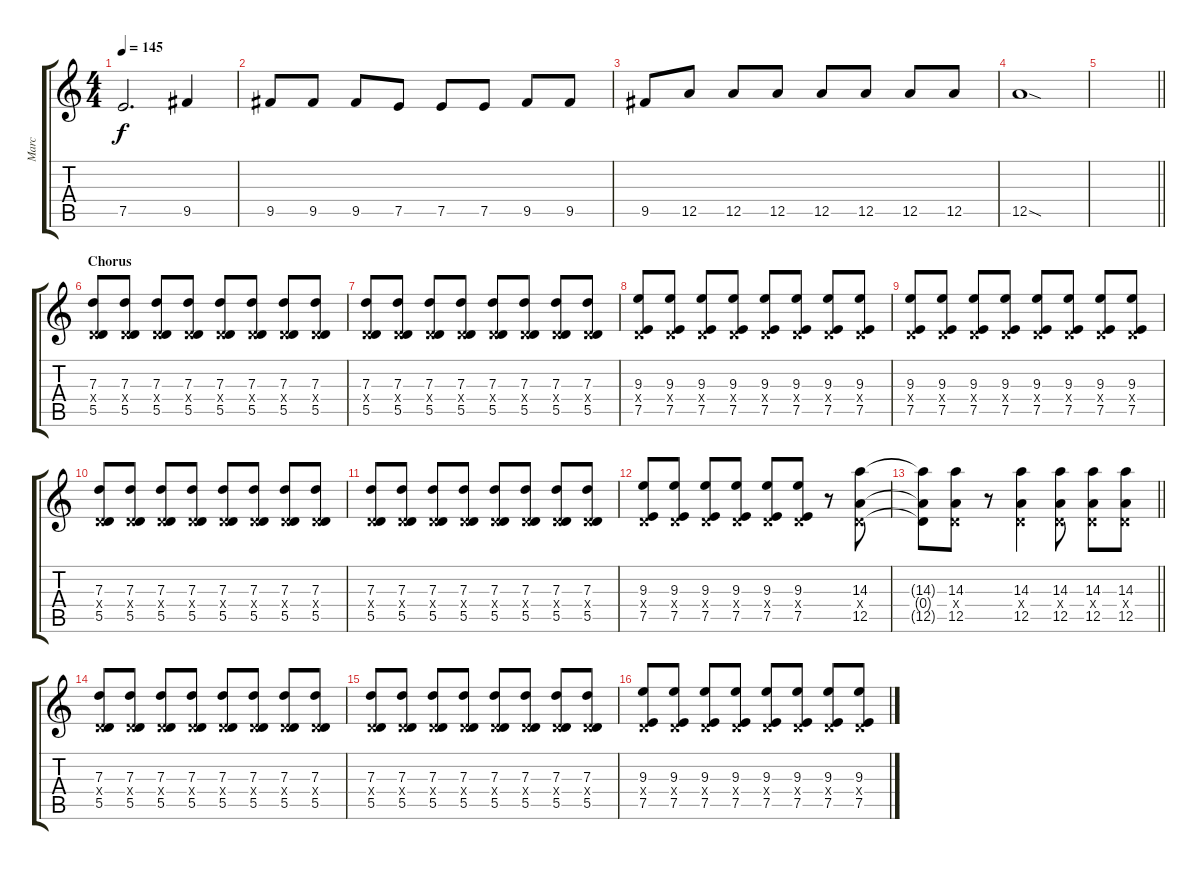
\track ("Marc" "Marc") {instrument distortionguitar}
\staff {score tabs}
\tuning (E4 B3 G3 D3 A2 D2) {hide}
\ts (4 4)
\tempo 145
\clef g2
\ks c
7.5.2{d dy f} 9.5.4 |
9.5.8 9.5.8 9.5.8 7.5.8 7.5.8 7.5.8 9.5.8 9.5.8 |
9.5.8 12.5.8 12.5.8 12.5.8 12.5.8 12.5.8 12.5.8 12.5.8 |
12.5{sod}.1 |
\barLineRight lightlight
|
\section ("" "Chorus")
(7.3 0.4{x} 5.5).8{volume 11} (7.3 0.4{x} 5.5).8 (7.3 0.4{x} 5.5).8 (7.3 0.4{x} 5.5).8 (7.3 0.4{x} 5.5).8 (7.3 0.4{x} 5.5).8 (7.3 0.4{x} 5.5).8 (7.3 0.4{x} 5.5).8 |
(7.3 0.4{x} 5.5).8 (7.3 0.4{x} 5.5).8 (7.3 0.4{x} 5.5).8 (7.3 0.4{x} 5.5).8 (7.3 0.4{x} 5.5).8 (7.3 0.4{x} 5.5).8 (7.3 0.4{x} 5.5).8 (7.3 0.4{x} 5.5).8 |
(9.3 0.4{x} 7.5).8 (9.3 0.4{x} 7.5).8 (9.3 0.4{x} 7.5).8 (9.3 0.4{x} 7.5).8 (9.3 0.4{x} 7.5).8 (9.3 0.4{x} 7.5).8 (9.3 0.4{x} 7.5).8 (9.3 0.4{x} 7.5).8 |
(9.3 0.4{x} 7.5).8 (9.3 0.4{x} 7.5).8 (9.3 0.4{x} 7.5).8 (9.3 0.4{x} 7.5).8 (9.3 0.4{x} 7.5).8 (9.3 0.4{x} 7.5).8 (9.3 0.4{x} 7.5).8 (9.3 0.4{x} 7.5).8 |
(7.3 0.4{x} 5.5).8 (7.3 0.4{x} 5.5).8 (7.3 0.4{x} 5.5).8 (7.3 0.4{x} 5.5).8 (7.3 0.4{x} 5.5).8 (7.3 0.4{x} 5.5).8 (7.3 0.4{x} 5.5).8 (7.3 0.4{x} 5.5).8 |
(7.3 0.4{x} 5.5).8 (7.3 0.4{x} 5.5).8 (7.3 0.4{x} 5.5).8 (7.3 0.4{x} 5.5).8 (7.3 0.4{x} 5.5).8 (7.3 0.4{x} 5.5).8 (7.3 0.4{x} 5.5).8 (7.3 0.4{x} 5.5).8 |
(9.3 0.4{x} 7.5).8 (9.3 0.4{x} 7.5).8 (9.3 0.4{x} 7.5).8 (9.3 0.4{x} 7.5).8 (9.3 0.4{x} 7.5).8 (9.3 0.4{x} 7.5).8 r.8 (14.3 0.4{x} 12.5).8 |
\barLineRight lightlight
(14.3{t} 0.4{t} 12.5{t}).8 (14.3 0.4{x} 12.5).8 r.8 (14.3 0.4{x} 12.5).4 (14.3 0.4{x} 12.5).8 (14.3 0.4{x} 12.5).8 (14.3 0.4{x} 12.5).8 |
(7.3 0.4{x} 5.5).8{volume 11} (7.3 0.4{x} 5.5).8 (7.3 0.4{x} 5.5).8 (7.3 0.4{x} 5.5).8 (7.3 0.4{x} 5.5).8 (7.3 0.4{x} 5.5).8 (7.3 0.4{x} 5.5).8 (7.3 0.4{x} 5.5).8 |
(7.3 0.4{x} 5.5).8 (7.3 0.4{x} 5.5).8 (7.3 0.4{x} 5.5).8 (7.3 0.4{x} 5.5).8 (7.3 0.4{x} 5.5).8 (7.3 0.4{x} 5.5).8 (7.3 0.4{x} 5.5).8 (7.3 0.4{x} 5.5).8 |
(9.3 0.4{x} 7.5).8 (9.3 0.4{x} 7.5).8 (9.3 0.4{x} 7.5).8 (9.3 0.4{x} 7.5).8 (9.3 0.4{x} 7.5).8 (9.3 0.4{x} 7.5).8 (9.3 0.4{x} 7.5).8 (9.3 0.4{x} 7.5).8
